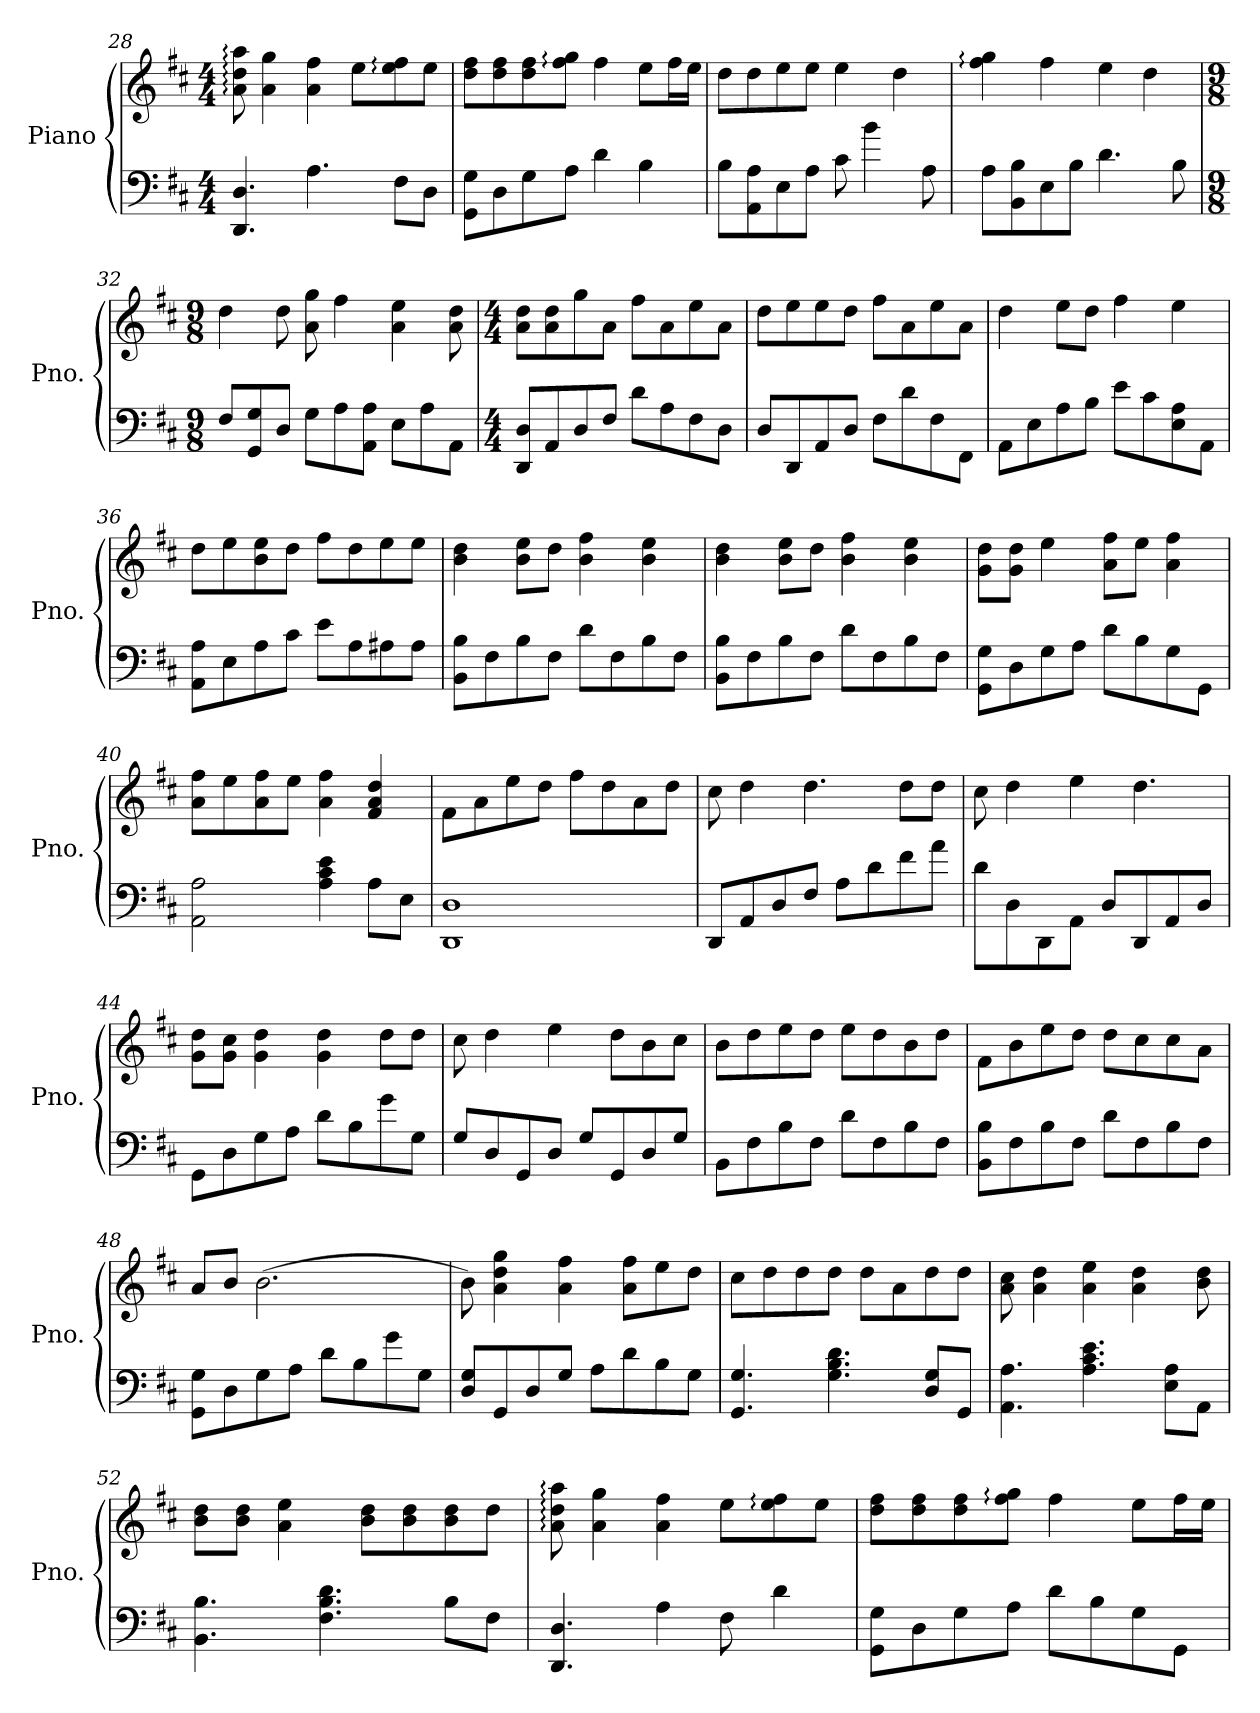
**kern	**kern
*part1	*part1
*staff2	*staff1
*I"Piano	*
*I'Pno.	*
*clefF4	*clefG2
*k[f#c#]	*k[f#c#]
*M4/4	*M4/4
=28	=28
4.DD/ 4.D/	8a\: 8dd\: 8aa\:
.	4a\ 4gg\
4.A\	4a\ 4ff#\
.	8ee\L
8F#\L	8ee\: 8ff#\:
8D\J	8ee\J
=29	=29
8GG\ 8G\L	8dd\ 8ff#\L
8D\	8dd\ 8ff#\
8G\	8dd\ 8ff#\
8A\J	8ff#\: 8gg\:J
4d\	4ff#\
4B\	8ee\L
.	16ff#\L
.	16ee\JJ
=30	=30
8B\L	8dd\L
8AA\ 8A\	8dd\
8E\	8ee\
8A\J	8ee\J
8c#\	4ee\
4b\	.
.	4dd\
8A\	.
=31	=31
8A\L	4ff#\: 4gg\:
8BB\ 8B\	.
8E\	4ff#\
8B\J	.
4.d\	4ee\
.	4dd\
8B\	.
!!LO:LB:g=z
=32	=32
*M9/8	*M9/8
8F#/L	4dd\
8GG/ 8G/	.
8D/J	8dd\
8G\L	8a\ 8gg\
8A\	4ff#\
8AA\ 8A\J	.
8E\L	4a\ 4ee\
8A\	.
8AA\J	8a\ 8dd\
=33	=33
*M4/4	*M4/4
8DD/ 8D/L	8a\ 8dd\L
8AA/	8a\ 8dd\
8D/	8gg\
8F#/J	8a\J
8d\L	8ff#\L
8A\	8a\
8F#\	8ee\
8D\J	8a\J
=34	=34
8D/L	8dd\L
8DD/	8ee\
8AA/	8ee\
8D/J	8dd\J
8F#\L	8ff#\L
8d\	8a\
8F#\	8ee\
8FF#\J	8a\J
=35	=35
8AA\L	4dd\
8E\	.
8A\	8ee\L
8B\J	8dd\J
8e\L	4ff#\
8c#\	.
8E\ 8A\	4ee\
8AA\J	.
!!LO:LB:g=z
=36	=36
8AA\ 8A\L	8dd\L
8E\	8ee\
8A\	8b\ 8ee\
8c#\J	8dd\J
8e\L	8ff#\L
8A\	8dd\
8A#X\	8ee\
8A#\J	8ee\J
=37	=37
8BB\ 8B\L	4b\ 4dd\
8F#\	.
8B\	8b\ 8ee\L
8F#\J	8dd\J
8d\L	4b\ 4ff#\
8F#\	.
8B\	4b\ 4ee\
8F#\J	.
=38	=38
8BB\ 8B\L	4b\ 4dd\
8F#\	.
8B\	8b\ 8ee\L
8F#\J	8dd\J
8d\L	4b\ 4ff#\
8F#\	.
8B\	4b\ 4ee\
8F#\J	.
=39	=39
8GG\ 8G\L	8g\ 8dd\L
8D\	8g\ 8dd\J
8G\	4ee\
8A\J	.
8d\L	8a\ 8ff#\L
8B\	8ee\J
8G\	4a\ 4ff#\
8GG\J	.
=40	=40
2AA\ 2A\	8a\ 8ff#\L
.	8ee\
.	8a\ 8ff#\
.	8ee\J
4A\ 4c#\ 4e\	4a\ 4ff#\
8A\L	4f#/ 4a/ 4dd/
8E\J	.
!!LO:LB:g=z
=41	=41
1DD 1D	8f#\L
.	8a\
.	8ee\
.	8dd\J
.	8ff#\L
.	8dd\
.	8a\
.	8dd\J
=42	=42
8DD/L	8cc#\
8AA/	4dd\
8D/	.
8F#/J	4.dd\
8A\L	.
8d\	.
8f#\	8dd\L
8a\J	8dd\J
=43	=43
8d\L	8cc#\
8D\	4dd\
8DD\	.
8AA\J	4ee\
8D/L	.
8DD/	4.dd\
8AA/	.
8D/J	.
=44	=44
8GG\L	8g\ 8dd\L
8D\	8g\ 8cc#\J
8G\	4g\ 4dd\
8A\J	.
8d\L	4g\ 4dd\
8B\	.
8g\	8dd\L
8G\J	8dd\J
=45	=45
8G/L	8cc#\
8D/	4dd\
8GG/	.
8D/J	4ee\
8G/L	.
8GG/	8dd\L
8D/	8b\
8G/J	8cc#\J
!!LO:LB:g=z
=46	=46
8BB\L	8b\L
8F#\	8dd\
8B\	8ee\
8F#\J	8dd\J
8d\L	8ee\L
8F#\	8dd\
8B\	8b\
8F#\J	8dd\J
=47	=47
8BB\ 8B\L	8f#\L
8F#\	8b\
8B\	8ee\
8F#\J	8dd\J
8d\L	8dd\L
8F#\	8cc#\
8B\	8cc#\
8F#\J	8a\J
=48	=48
8GG\ 8G\L	8a/L
8D\	8b/J
8G\	(2.b\
8A\J	.
8d\L	.
8B\	.
8g\	.
8G\J	.
=49	=49
8D/ 8G/L	8b\)
8GG/	4a\ 4dd\ 4gg\
8D/	.
8G/J	4a\ 4ff#\
8A\L	.
8d\	8a\ 8ff#\L
8B\	8ee\
8G\J	8dd\J
=50	=50
4.GG/ 4.G/	8cc#\L
.	8dd\
.	8dd\
4.G\ 4.B\ 4.d\	8dd\J
.	8dd\L
.	8a\
8D/ 8G/L	8dd\
8GG/J	8dd\J
!!LO:PB:g=z
=51	=51
4.AA\ 4.A\	8a\ 8cc#\
.	4a\ 4dd\
4.A\ 4.c#\ 4.e\	4a\ 4ee\
.	4a\ 4dd\
8E\ 8A\L	.
8AA\J	8b\ 8dd\
=52	=52
4.BB\ 4.B\	8b\ 8dd\L
.	8b\ 8dd\J
.	4a\ 4ee\
4.F#\ 4.B\ 4.d\	.
.	8b\ 8dd\L
.	8b\ 8dd\
8B\L	8b\ 8dd\
8F#\J	8dd\J
=53	=53
4.DD/ 4.D/	8a\: 8dd\: 8aa\:
.	4a\ 4gg\
4A\	4a\ 4ff#\
8F#\	8ee\L
4d\	8ee\: 8ff#\:
.	8ee\J
=54	=54
8GG\ 8G\L	8dd\ 8ff#\L
8D\	8dd\ 8ff#\
8G\	8dd\ 8ff#\
8A\J	8ff#\: 8gg\:J
8d\L	4ff#\
8B\	.
8G\	8ee\L
8GG\J	16ff#\L
.	16ee\JJ
=	=
*-	*-
